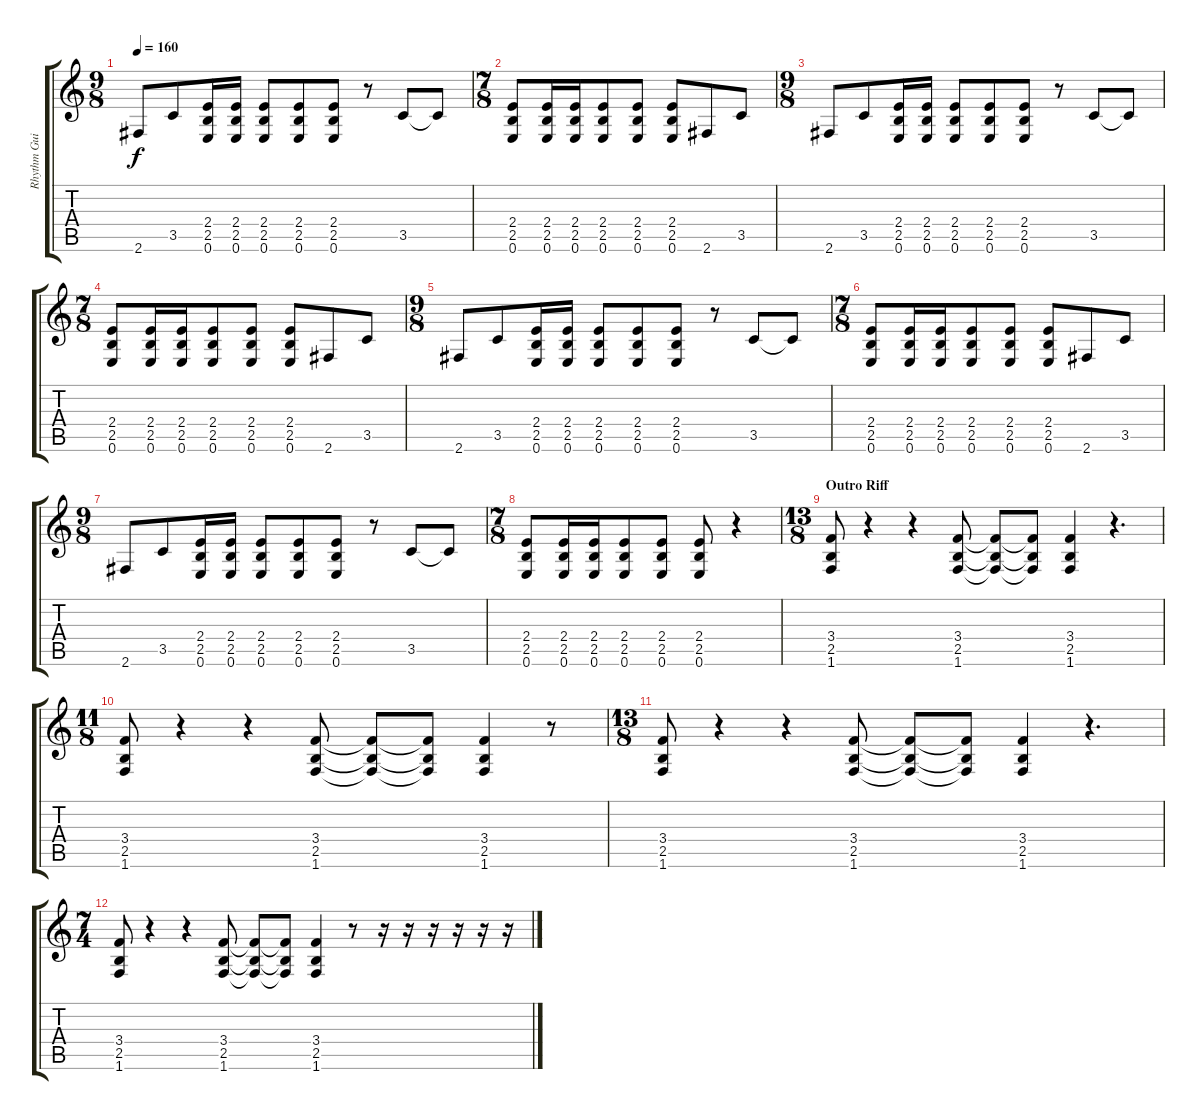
\track ("Rhythm Guitar 2" "Rhythm Gui") {instrument distortionguitar}
\staff {score tabs}
\tuning (E4 B3 G3 D3 A2 E2) {hide}
\ts (9 8)
\tempo 160
\clef g2
\ks c
2.6.8{dy f} 3.5.8 (2.4 2.5 0.6).16 (2.4 2.5 0.6).16 (2.4 2.5 0.6).8 (2.4 2.5 0.6).8 (2.4 2.5 0.6).8 r.8 3.5.8 3.5{t}.8 |
\ts (7 8)
(2.4 2.5 0.6).8 (2.4 2.5 0.6).16 (2.4 2.5 0.6).16 (2.4 2.5 0.6).8 (2.4 2.5 0.6).8 (2.4 2.5 0.6).8 2.6.8 3.5.8 |
\ts (9 8)
2.6.8 3.5.8 (2.4 2.5 0.6).16 (2.4 2.5 0.6).16 (2.4 2.5 0.6).8 (2.4 2.5 0.6).8 (2.4 2.5 0.6).8 r.8 3.5.8 3.5{t}.8 |
\ts (7 8)
(2.4 2.5 0.6).8 (2.4 2.5 0.6).16 (2.4 2.5 0.6).16 (2.4 2.5 0.6).8 (2.4 2.5 0.6).8 (2.4 2.5 0.6).8 2.6.8 3.5.8 |
\ts (9 8)
2.6.8 3.5.8 (2.4 2.5 0.6).16 (2.4 2.5 0.6).16 (2.4 2.5 0.6).8 (2.4 2.5 0.6).8 (2.4 2.5 0.6).8 r.8 3.5.8 3.5{t}.8 |
\ts (7 8)
(2.4 2.5 0.6).8 (2.4 2.5 0.6).16 (2.4 2.5 0.6).16 (2.4 2.5 0.6).8 (2.4 2.5 0.6).8 (2.4 2.5 0.6).8 2.6.8 3.5.8 |
\ts (9 8)
2.6.8 3.5.8 (2.4 2.5 0.6).16 (2.4 2.5 0.6).16 (2.4 2.5 0.6).8 (2.4 2.5 0.6).8 (2.4 2.5 0.6).8 r.8 3.5.8 3.5{t}.8 |
\ts (7 8)
(2.4 2.5 0.6).8 (2.4 2.5 0.6).16 (2.4 2.5 0.6).16 (2.4 2.5 0.6).8 (2.4 2.5 0.6).8 (2.4 2.5 0.6).8 r.4 |
\ts (13 8)
\section ("" "Outro Riff")
(3.4 2.5 1.6).8 r.4 r.4 (3.4 2.5 1.6).8 (3.4{t} 2.5{t} 1.6{t}).8 (3.4{t} 2.5{t} 1.6{t}).8 (3.4 2.5 1.6).4 r.4{d} |
\ts (11 8)
(3.4 2.5 1.6).8 r.4 r.4 (3.4 2.5 1.6).8 (3.4{t} 2.5{t} 1.6{t}).8 (3.4{t} 2.5{t} 1.6{t}).8 (3.4 2.5 1.6).4 r.8 |
\ts (13 8)
(3.4 2.5 1.6).8 r.4 r.4 (3.4 2.5 1.6).8 (3.4{t} 2.5{t} 1.6{t}).8 (3.4{t} 2.5{t} 1.6{t}).8 (3.4 2.5 1.6).4 r.4{d} |
\ts (7 4)
(3.4 2.5 1.6).8 r.4 r.4 (3.4 2.5 1.6).8 (3.4{t} 2.5{t} 1.6{t}).8 (3.4{t} 2.5{t} 1.6{t}).8 (3.4 2.5 1.6).4 r.8 r.16 r.16 r.16 r.16 r.16 r.16
